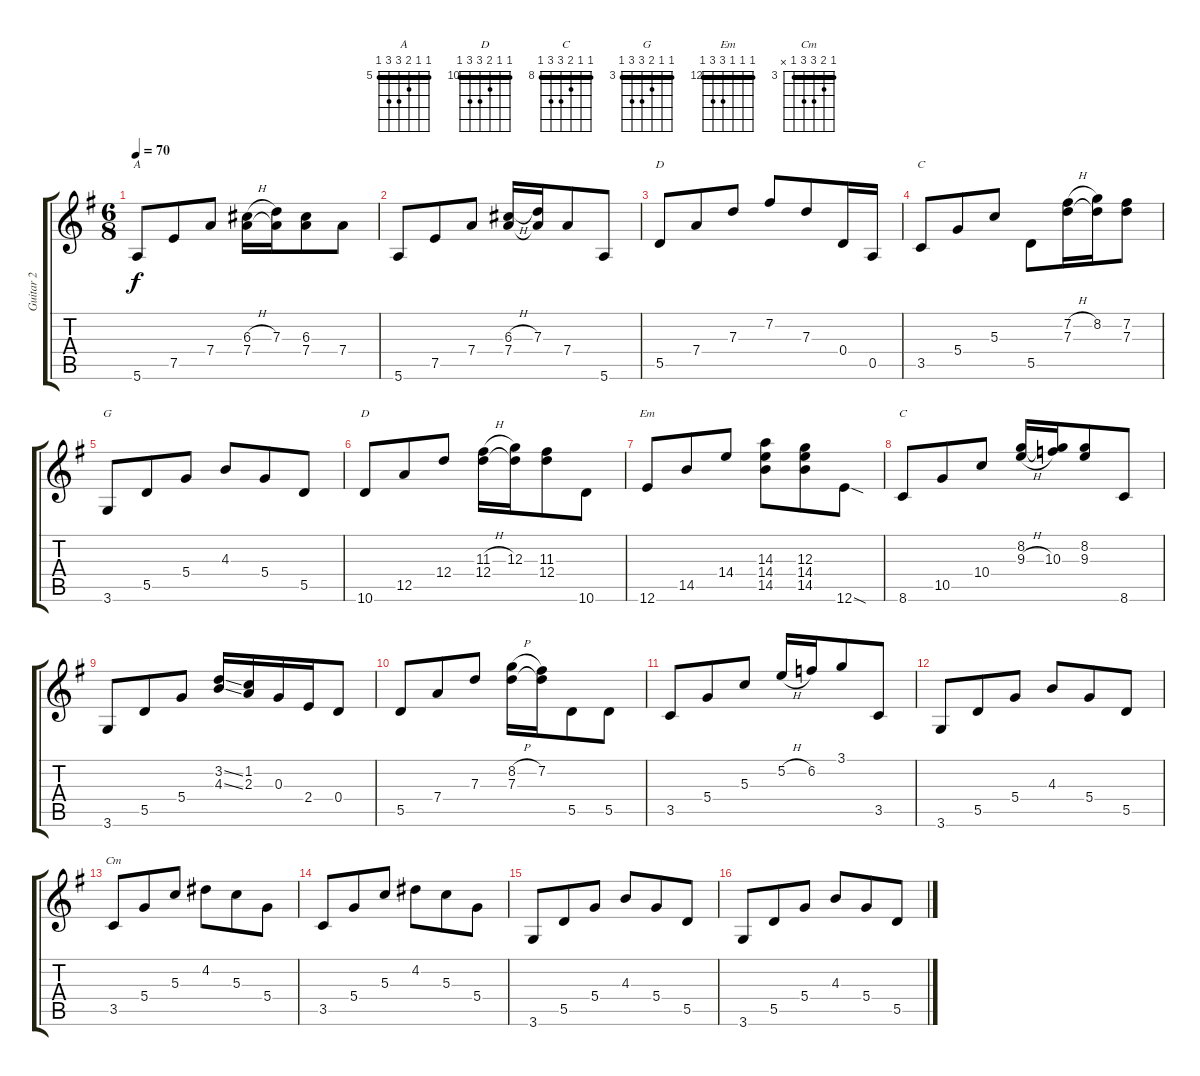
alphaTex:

\track ("Guitar 2" "Guitar 2") {instrument acousticguitarsteel}
\staff {score tabs}
\tuning (E4 B3 G3 D3 A2 E2) {hide}
\chord ("A" 5 5 6 7 7 5) {firstfret 5 barre 5}
\chord ("D" 5 7 7 7 5 x) {firstfret 5 barre 5}
\chord ("C" 3 5 5 5 3 x) {firstfret 3 barre 3}
\chord ("G" 3 3 4 5 5 3) {firstfret 3 barre 3}
\chord ("D" 10 10 11 12 12 10) {firstfret 10 barre 10}
\chord ("Em" 12 12 12 14 14 12) {firstfret 12 barre 12}
\chord ("C" 8 8 9 10 10 8) {firstfret 8 barre 8}
\chord ("Cm" 3 4 5 5 3 x) {firstfret 3 barre 3}
\ts (6 8)
\tempo 70
\clef g2
\ks g
5.6.8{ch "A" dy f} 7.5.8 7.4.8 (6.3{h} 7.4).16 (7.3 7.4{t}).16 (6.3 7.4).8 7.4.8 |
5.6.8 7.5.8 7.4.8 (6.3{h} 7.4).16 (7.3 7.4{t}).16 7.4.8 5.6.8 |
5.5.8{ch "D"} 7.4.8 7.3.8 7.2.8 7.3.8 0.4.16 0.5.16 |
3.5.8{ch "C"} 5.4.8 5.3.8 5.5.8 (7.2{h} 7.3).16 (8.2 7.3{t}).16 (7.2 7.3).8 |
3.6.8{ch "G"} 5.5.8 5.4.8 4.3.8 5.4.8 5.5.8 |
10.6.8{ch "D"} 12.5.8 12.4.8 (11.3{h} 12.4).16 (12.3 12.4{t}).16 (11.3 12.4).8 10.6.8 |
12.6.8{ch "Em"} 14.5.8 14.4.8 (14.3 14.4 14.5).8 (12.3 14.4 14.5).8 12.6{sod}.8 |
8.6.8{ch "C"} 10.5.8 10.4.8 (8.2 9.3{h}).16 (8.2{t} 10.3).16 (8.2 9.3).8 8.6.8 |
3.6.8 5.5.8 5.4.8 (3.2{ss} 4.3{ss}).16 (1.2 2.3).16 0.3.16 2.4.16 0.4.8 |
5.5.8 7.4.8 7.3.8 (8.2{h} 7.3).16 (7.2 7.3{t}).16 5.5.8 5.5.8 |
3.5.8 5.4.8 5.3.8 5.2{h}.16 6.2.16 3.1.8 3.5.8 |
3.6.8 5.5.8 5.4.8 4.3.8 5.4.8 5.5.8 |
3.5.8{ch "Cm"} 5.4.8 5.3.8 4.2.8 5.3.8 5.4.8 |
3.5.8 5.4.8 5.3.8 4.2.8 5.3.8 5.4.8 |
3.6.8 5.5.8 5.4.8 4.3.8 5.4.8 5.5.8 |
3.6.8 5.5.8 5.4.8 4.3.8 5.4.8 5.5.8
